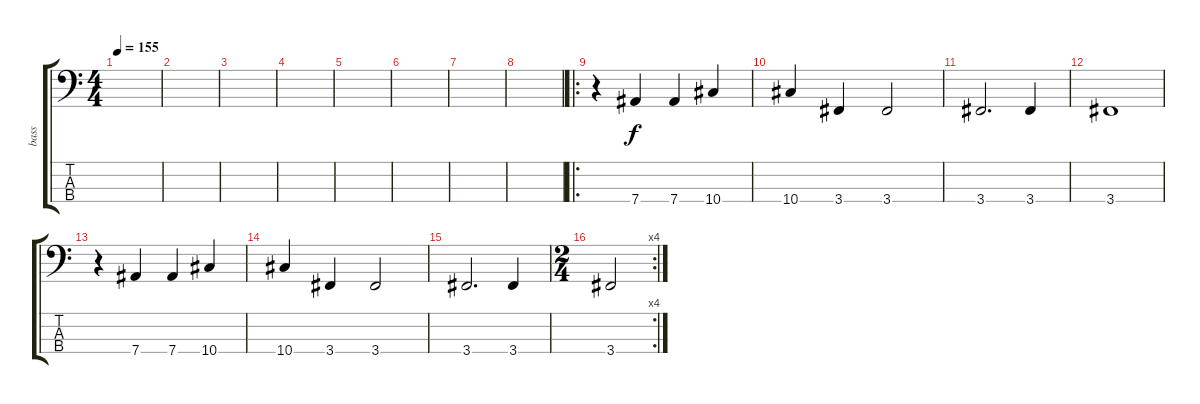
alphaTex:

\track ("bass" "bass") {instrument electricbassfinger}
\staff {score tabs}
\tuning (Gb2 Db2 Ab1 Eb1) {hide}
\ts (4 4)
\tempo 155
\clef f4
\ks c
|
|
|
|
|
|
|
|
\ro
r.4 7.4.4 7.4.4 10.4.4 |
10.4.4 3.4.4 3.4.2 |
3.4.2{d} 3.4.4 |
3.4.1 |
r.4 7.4.4 7.4.4 10.4.4 |
10.4.4 3.4.4 3.4.2 |
3.4.2{d} 3.4.4 |
\rc 4
\ts (2 4)
3.4.2
